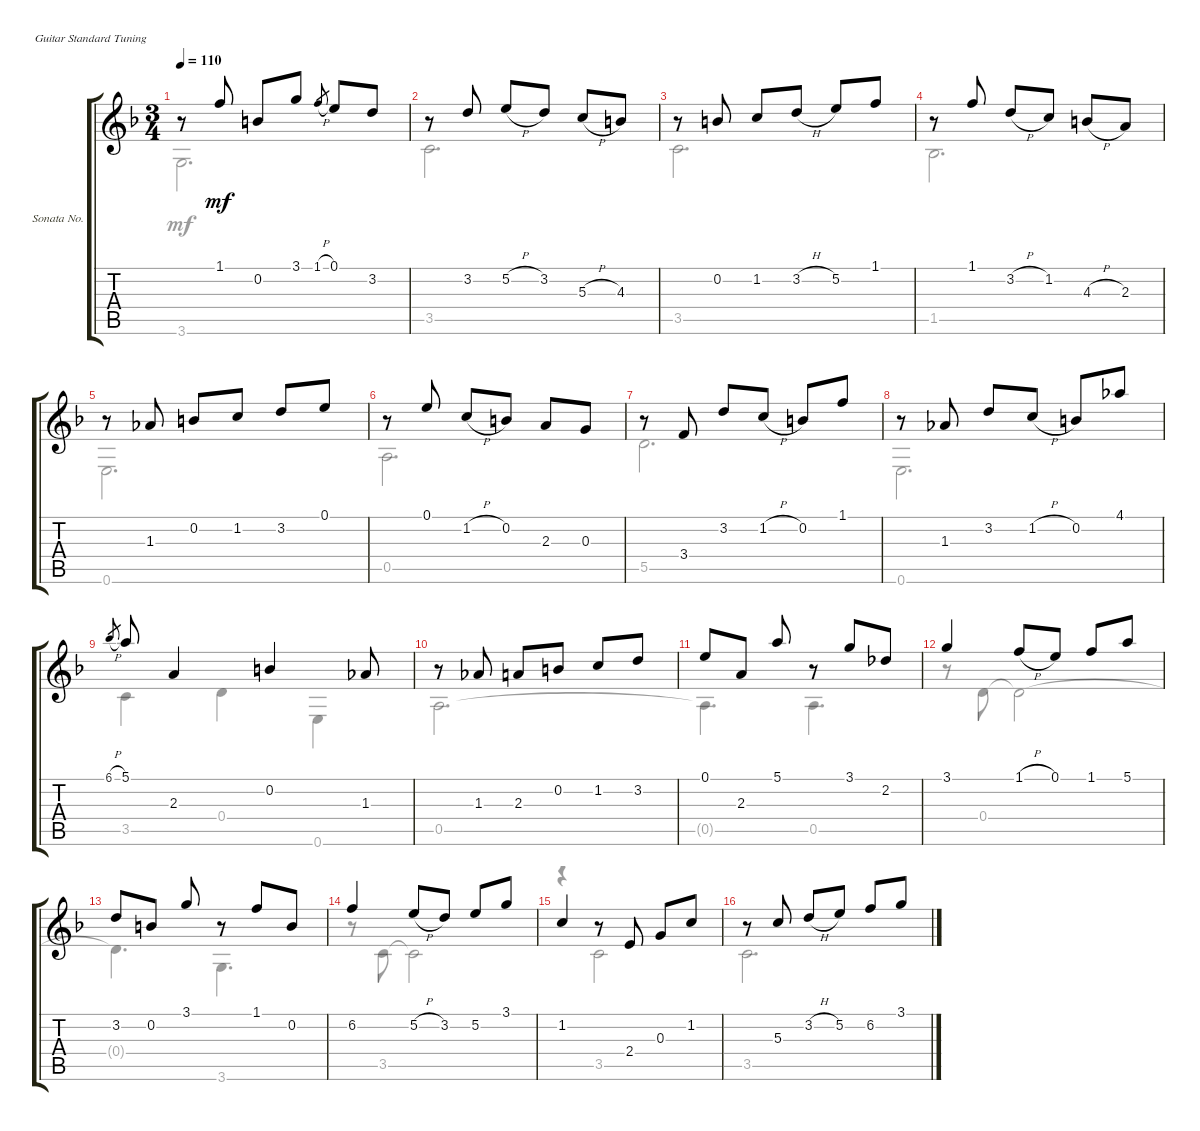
\bracketExtendMode groupsimilarinstruments
\firstSystemTrackNameOrientation horizontal
\otherSystemsTrackNameOrientation horizontal
\track ("Sonata No. 14 in F - 3. Courante" "Sonata No.") {instrument acousticguitarnylon}
\staff {score tabs}
\tuning (E4 B3 G3 D3 A2 E2)
\voice
\ts (3 4)
\tempo 110
\clef g2
\ks f
r.8{dy mf} 1.1.8 0.2.8 3.1.8 1.1{h}.8{gr} 0.1.8 3.2.8 |
r.8 3.2.8 5.2{h}.8 3.2.8 5.3{h}.8 4.3.8 |
r.8 0.2.8 1.2.8 3.2{h}.8 5.2.8 1.1.8 |
r.8 1.1.8 3.2{h}.8 1.2.8 4.3{h}.8 2.3.8 |
r.8 1.3.8 0.2.8 1.2.8 3.2.8 0.1.8 |
r.8 0.1.8 1.2{h}.8 0.2.8 2.3.8 0.3.8 |
r.8 3.4.8 3.2.8 1.2{h}.8 0.2.8 1.1.8 |
r.8 1.3.8 3.2.8 1.2{h}.8 0.2.8 4.1.8 |
6.1{h}.8{gr} 5.1.8 2.3.4 0.2.4 1.3.8 |
r.8 1.3.8 2.3.8 0.2.8 1.2.8 3.2.8 |
0.1.8 2.3.8 5.1.8 r.8 3.1.8 2.2.8 |
3.1.4 1.1{h}.8 0.1.8 1.1.8 5.1.8 |
3.2.8 0.2.8 3.1.8 r.8 1.1.8 0.2.8 |
6.2.4 5.2{h}.8 3.2.8 5.2.8 3.1.8 |
1.2.4 r.8 2.4.8 0.3.8 1.2.8 |
r.8 5.3.8 3.2{h}.8 5.2.8 6.2.8 3.1.8
\voice
\clef g2
\ottava regular
\simile none
\ks f
3.6.2{d dy mf} |
3.5.2{d} |
3.5.2{d} |
1.5.2{d} |
0.6.2{d} |
0.5.2{d} |
5.5.2{d} |
0.6.2{d} |
3.5.4 0.4.4 0.6.4 |
0.5.2{d} |
0.5{t}.4{d} 0.5.4{d} |
r.8 0.4.8 0.4{t}.2 |
0.4{t}.4{d} 3.6.4{d} |
r.8 3.5.8 3.5{t}.2 |
r.4 3.5.2 |
3.5.2{d}
